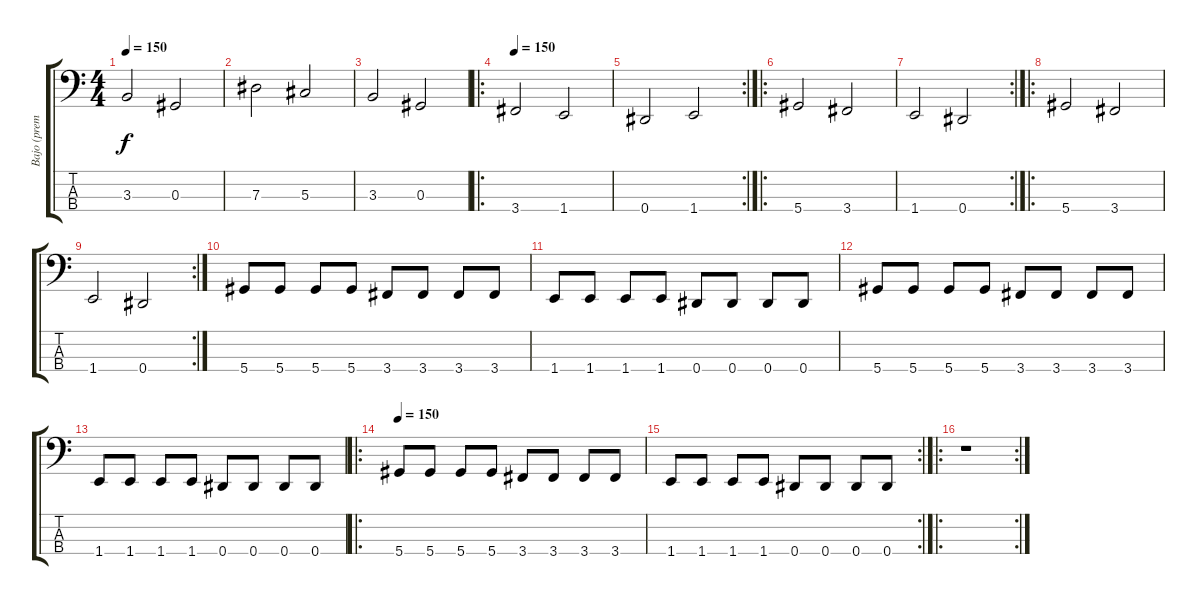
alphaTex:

\track ("Bajo (premio)" "Bajo (prem") {instrument electricbasspick}
\staff {score tabs}
\tuning (Gb2 Db2 Ab1 Eb1) {hide}
\ts (4 4)
\tempo 150
\clef f4
\ks c
3.3.2{dy f} 0.3.2 |
7.3.2 5.3.2 |
3.3.2 0.3.2 |
\ro
\tempo 150
3.4.2 1.4.2 |
\rc 2
0.4.2 1.4.2 |
\ro
5.4.2 3.4.2 |
\rc 2
1.4.2 0.4.2 |
\ro
5.4.2 3.4.2 |
\rc 2
1.4.2 0.4.2 |
5.4.8 5.4.8 5.4.8 5.4.8 3.4.8 3.4.8 3.4.8 3.4.8 |
1.4.8 1.4.8 1.4.8 1.4.8 0.4.8 0.4.8 0.4.8 0.4.8 |
5.4.8 5.4.8 5.4.8 5.4.8 3.4.8 3.4.8 3.4.8 3.4.8 |
1.4.8 1.4.8 1.4.8 1.4.8 0.4.8 0.4.8 0.4.8 0.4.8 |
\ro
\tempo 150
5.4.8 5.4.8 5.4.8 5.4.8 3.4.8 3.4.8 3.4.8 3.4.8 |
\rc 2
1.4.8 1.4.8 1.4.8 1.4.8 0.4.8 0.4.8 0.4.8 0.4.8 |
\ro
\rc 2
r.1
